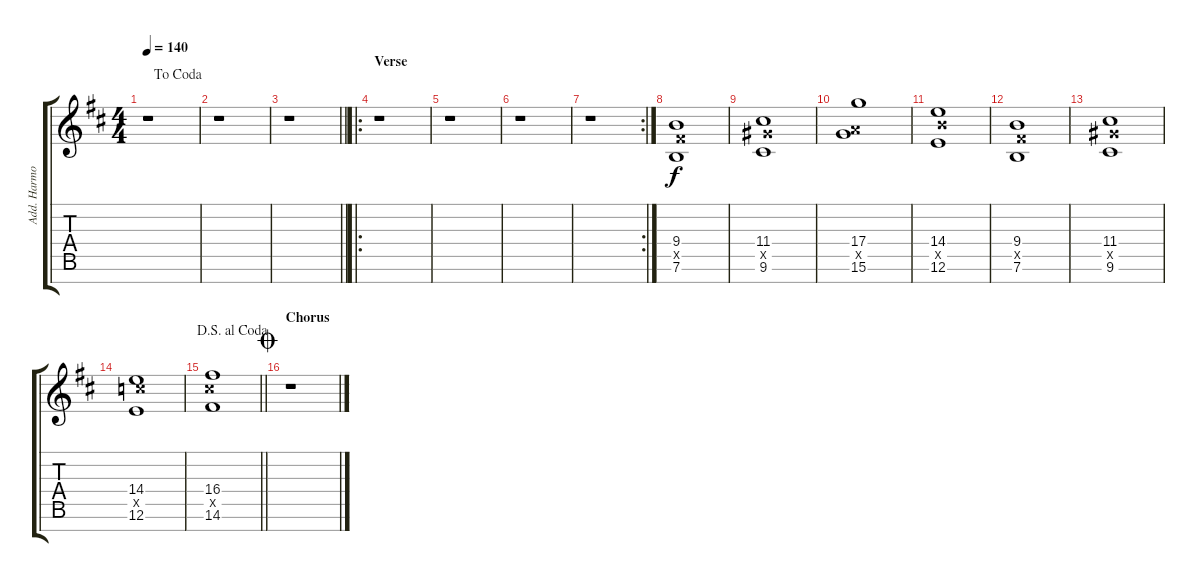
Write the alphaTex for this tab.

\track ("Add. Harmony" "Add. Harmo") {instrument distortionguitar}
\staff {score tabs}
\tuning (E4 B3 G3 D3 A2 E2 B1) {hide}
\ts (4 4)
\jump dacoda
\tempo 140
\clef g2
\ks d
r.1{dy f} |
r.1 |
\barLineRight lightlight
r.1 |
\ro
\section ("" "Verse")
r.1 |
r.1 |
r.1 |
\rc 2
r.1 |
(9.4 9.5{x} 7.6).1 |
(11.4 11.5{x} 9.6).1 |
(17.4 12.5{x} 15.6).1 |
(14.4 14.5{x} 12.6).1 |
(9.4 9.5{x} 7.6).1 |
(11.4 11.5{x} 9.6).1 |
(14.4 15.5{x} 12.6).1 |
\jump dalsegnoalcoda
\barLineRight lightlight
(16.4 16.5{x} 14.6).1 |
\section ("" "Chorus")
\jump coda
r.1
